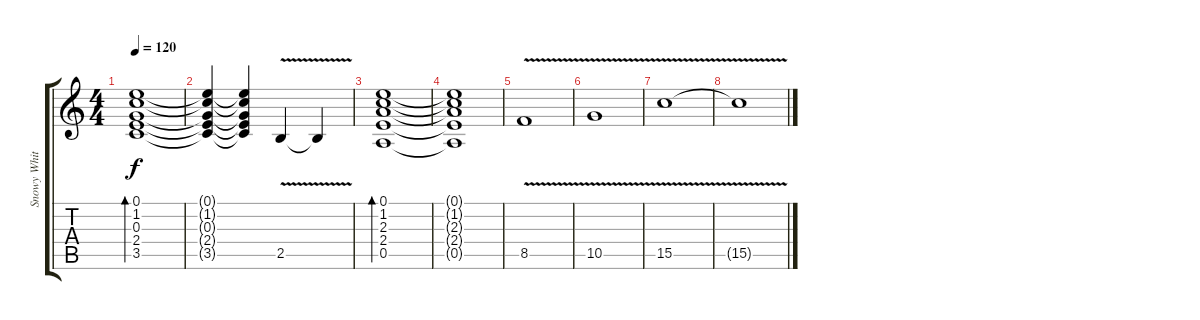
\track ("Snowy White (Rhytm Guitar)" "Snowy Whit") {instrument electricguitarclean}
\staff {score tabs}
\tuning (E4 B3 G3 D3 A2 E2) {hide}
\ts (4 4)
\tempo 120
\clef g2
\ks c
(0.1 1.2 0.3 2.4 3.5).1{bd 60 dy f} |
(0.1{t} 1.2{t} 0.3{t} 2.4{t} 3.5{t}).4 (0.1{t} 1.2{t} 0.3{t} 2.4{t} 3.5{t}).4 2.5{v}.4 2.5{t}.4 |
(0.1 1.2 2.3 2.4 0.5).1{bd 60} |
(0.1{t} 1.2{t} 2.3{t} 2.4{t} 0.5{t}).1 |
8.5{v}.1 |
10.5{v}.1 |
15.5{v}.1{volume 1} |
15.5{t}.1
